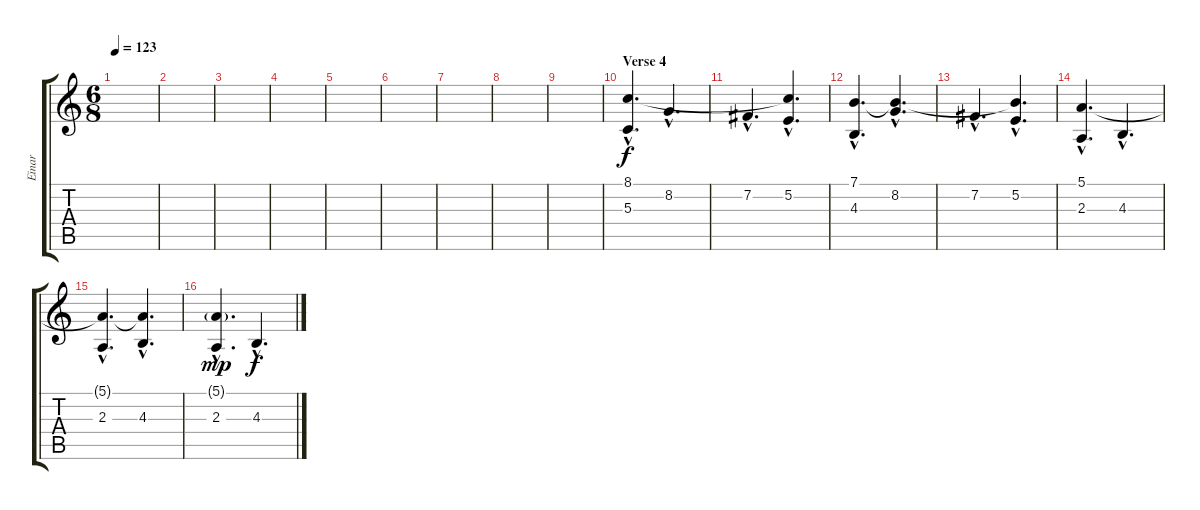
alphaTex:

\track ("Einar" "Einar") {instrument stringensemble1}
\staff {score tabs}
\tuning (E4 B3 G3 D3 A2 E2) {hide}
\ts (6 8)
\tempo 123
\clef g2
\ks c
|
|
|
|
|
|
|
|
|
\section ("" "Verse 4 ")
(8.1{hac} 5.3{hac}).4{d dy f} 8.2{hac}.4{d} |
7.2{hac}.4{d} (8.1{hac t} 5.2{hac}).4{d} |
(7.1{hac} 4.3{hac}).4{d} (7.1{hac t} 8.2{hac}).4{d} |
7.2{hac}.4{d} (7.1{hac t} 5.2{hac}).4{d} |
(5.1{hac} 2.3{hac}).4{d} 4.3{hac}.4{d} |
(5.1{hac t} 2.3{hac}).4{d} (5.1{hac t} 4.3{hac}).4{d} |
(5.1{g hac} 2.3{hac}).4{d dy mp} 4.3{hac}.4{d dy f}
